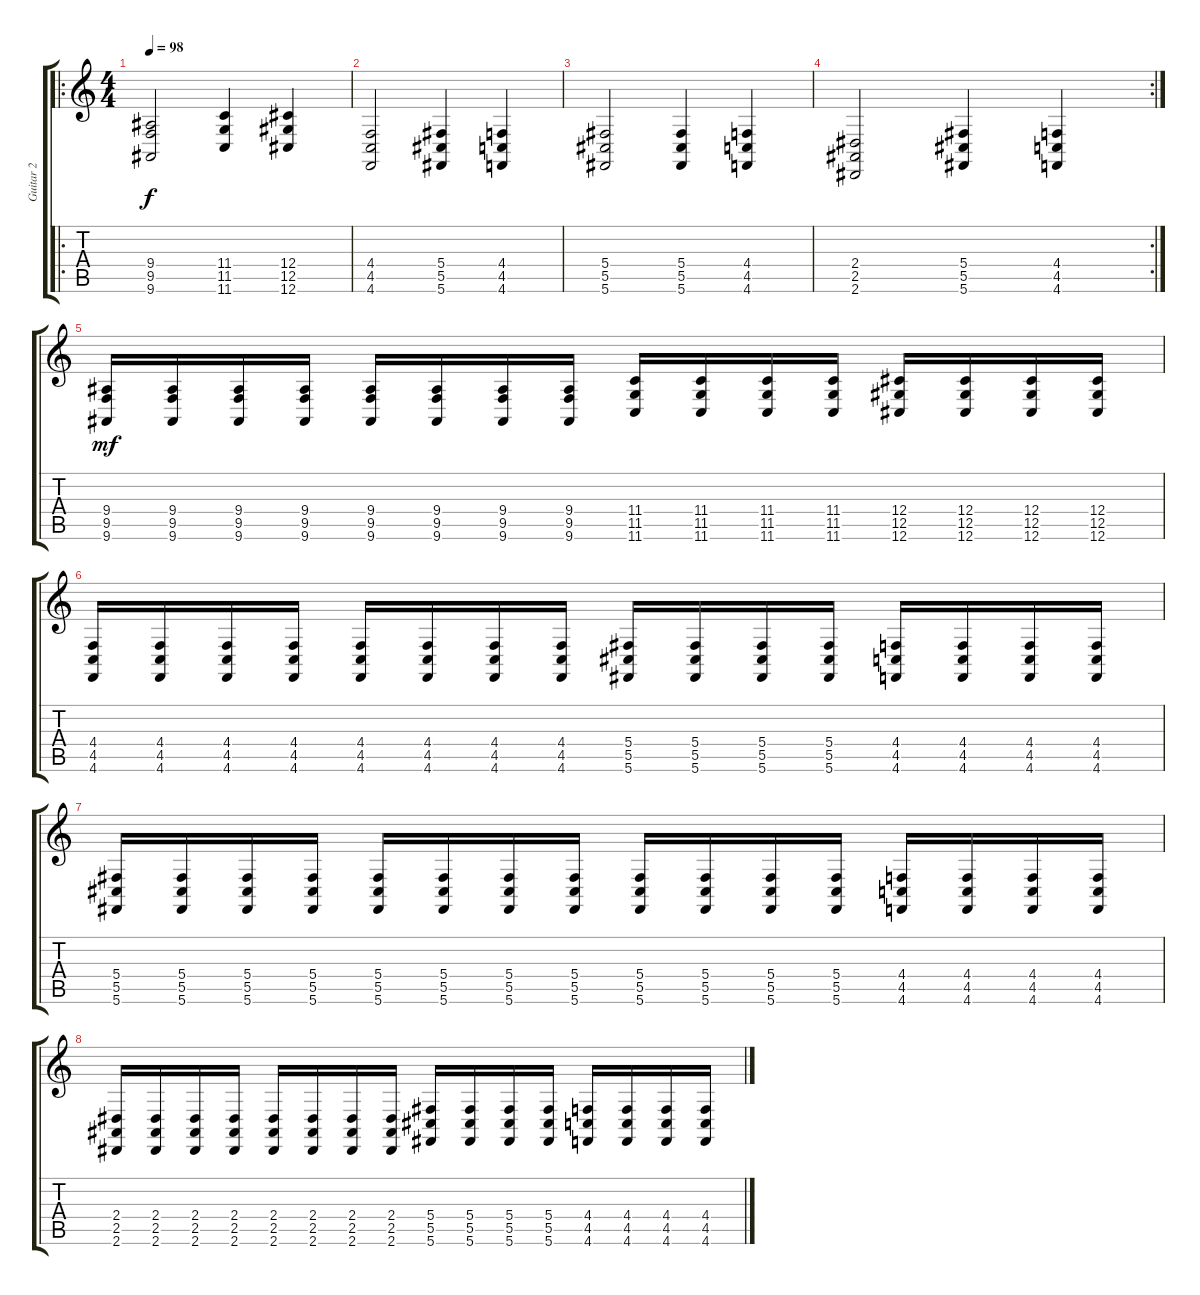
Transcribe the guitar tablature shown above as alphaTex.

\track ("Guitar 2" "Guitar 2") {instrument lead2sawtooth}
\staff {score tabs}
\tuning (Eb4 Bb3 Gb3 Db3 Ab2 Db2) {hide}
\ro
\ts (4 4)
\tempo 98
\clef g2
\ks c
(9.4 9.5 9.6).2{dy f volume 11 balance 8} (11.4 11.5 11.6).4 (12.4 12.5 12.6).4 |
(4.4 4.5 4.6).2 (5.4 5.5 5.6).4 (4.4 4.5 4.6).4 |
(5.4 5.5 5.6).2 (5.4 5.5 5.6).4 (4.4 4.5 4.6).4 |
\rc 2
(2.4 2.5 2.6).2 (5.4 5.5 5.6).4 (4.4 4.5 4.6).4 |
(9.4 9.5 9.6).16{dy mf balance 0} (9.4 9.5 9.6).16 (9.4 9.5 9.6).16 (9.4 9.5 9.6).16 (9.4 9.5 9.6).16 (9.4 9.5 9.6).16 (9.4 9.5 9.6).16 (9.4 9.5 9.6).16 (11.4 11.5 11.6).16 (11.4 11.5 11.6).16 (11.4 11.5 11.6).16 (11.4 11.5 11.6).16 (12.4 12.5 12.6).16 (12.4 12.5 12.6).16 (12.4 12.5 12.6).16 (12.4 12.5 12.6).16 |
(4.4 4.5 4.6).16 (4.4 4.5 4.6).16 (4.4 4.5 4.6).16 (4.4 4.5 4.6).16 (4.4 4.5 4.6).16 (4.4 4.5 4.6).16 (4.4 4.5 4.6).16 (4.4 4.5 4.6).16 (5.4 5.5 5.6).16 (5.4 5.5 5.6).16 (5.4 5.5 5.6).16 (5.4 5.5 5.6).16 (4.4 4.5 4.6).16 (4.4 4.5 4.6).16 (4.4 4.5 4.6).16 (4.4 4.5 4.6).16 |
(5.4 5.5 5.6).16 (5.4 5.5 5.6).16 (5.4 5.5 5.6).16 (5.4 5.5 5.6).16 (5.4 5.5 5.6).16 (5.4 5.5 5.6).16 (5.4 5.5 5.6).16 (5.4 5.5 5.6).16 (5.4 5.5 5.6).16 (5.4 5.5 5.6).16 (5.4 5.5 5.6).16 (5.4 5.5 5.6).16 (4.4 4.5 4.6).16 (4.4 4.5 4.6).16 (4.4 4.5 4.6).16 (4.4 4.5 4.6).16 |
(2.4 2.5 2.6).16 (2.4 2.5 2.6).16 (2.4 2.5 2.6).16 (2.4 2.5 2.6).16 (2.4 2.5 2.6).16 (2.4 2.5 2.6).16 (2.4 2.5 2.6).16 (2.4 2.5 2.6).16 (5.4 5.5 5.6).16 (5.4 5.5 5.6).16 (5.4 5.5 5.6).16 (5.4 5.5 5.6).16 (4.4 4.5 4.6).16 (4.4 4.5 4.6).16 (4.4 4.5 4.6).16 (4.4 4.5 4.6).16
